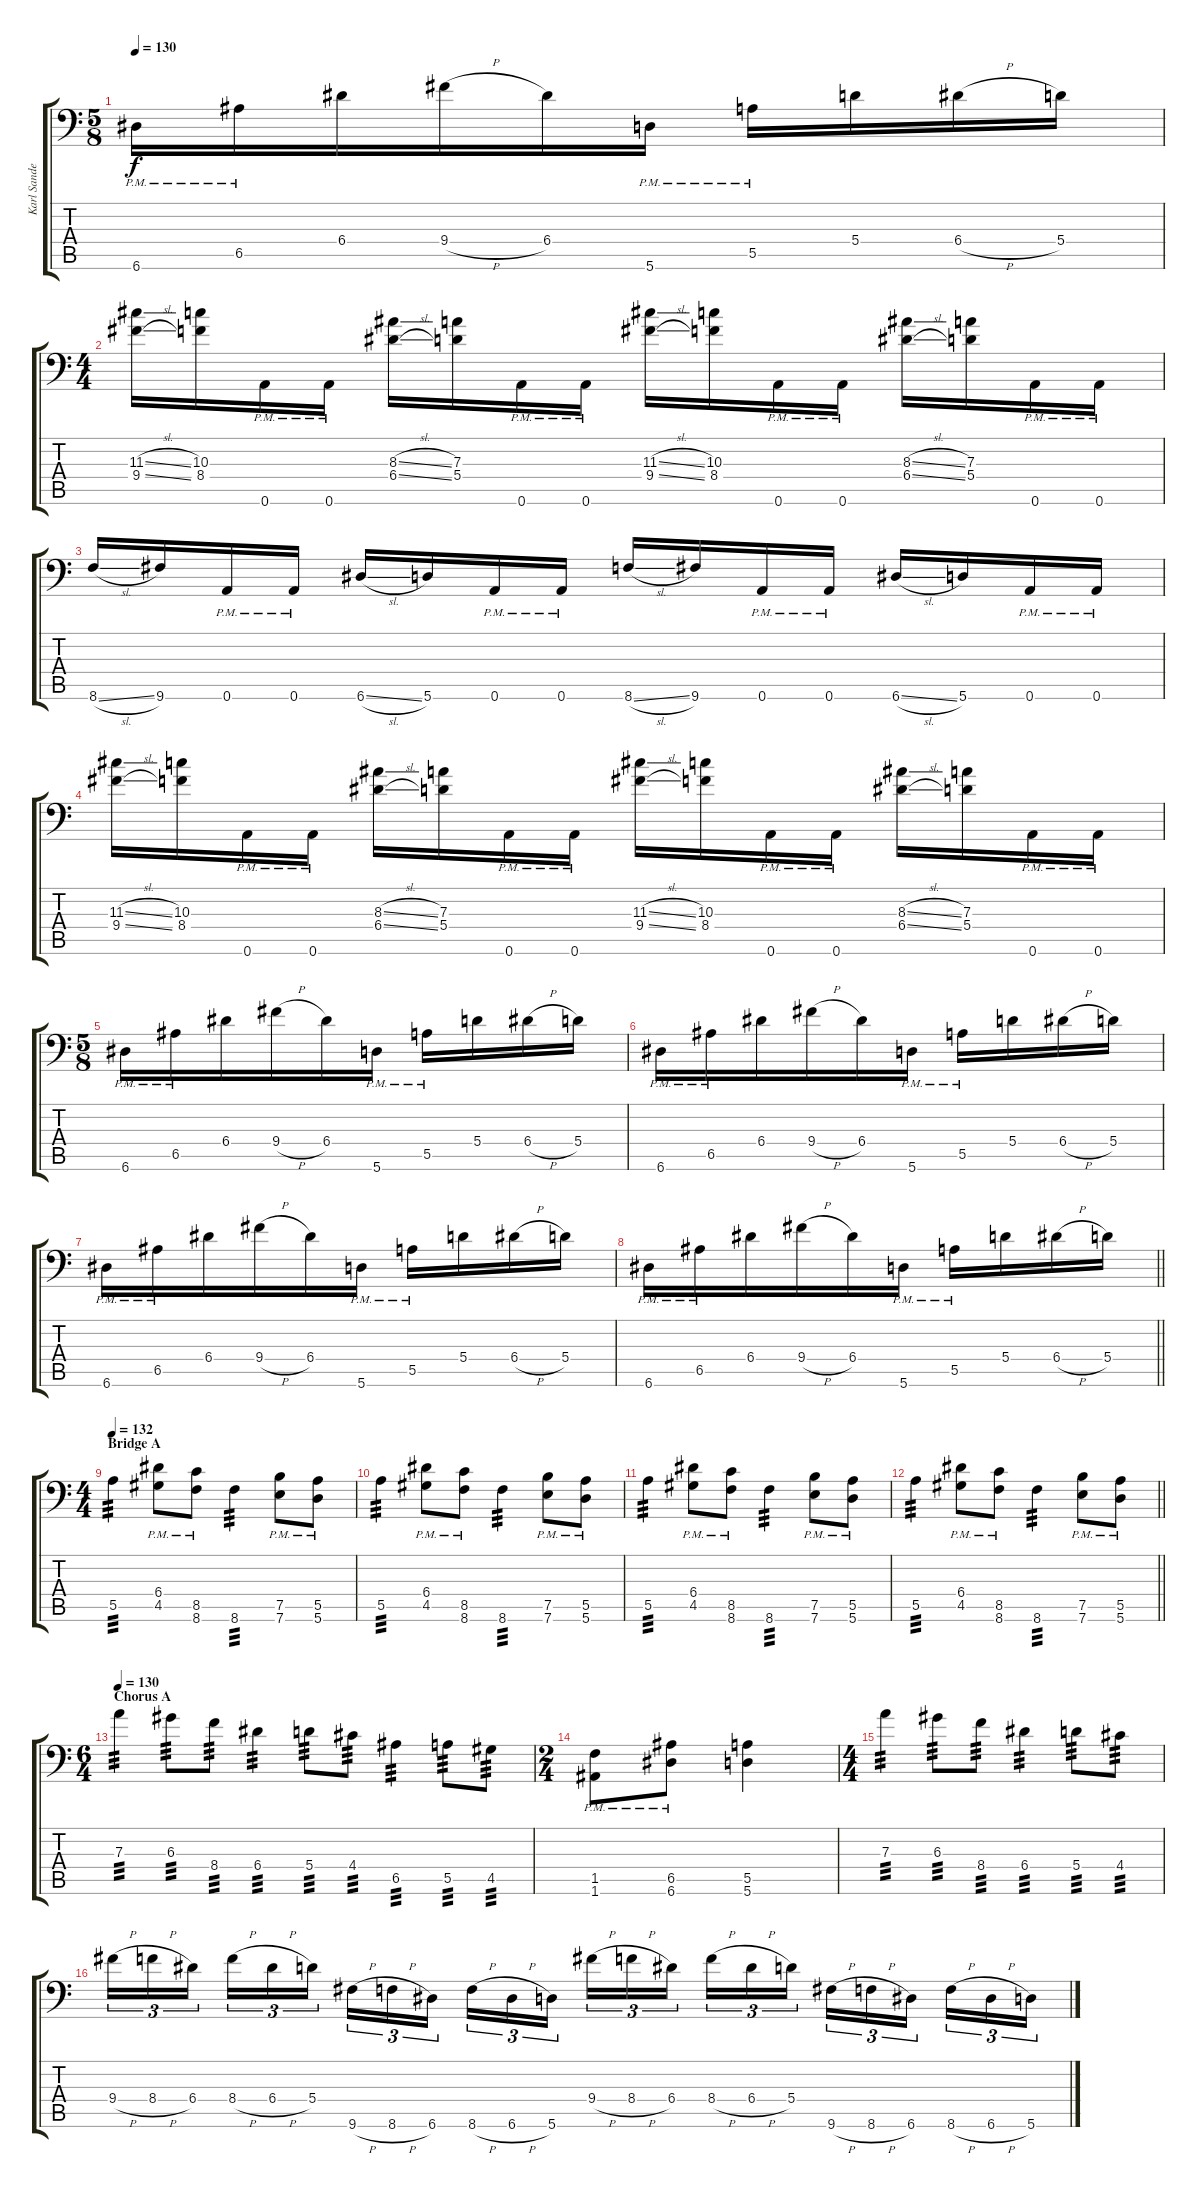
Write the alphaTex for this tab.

\track ("Karl Sanders " "Karl Sande") {instrument overdrivenguitar}
\staff {score tabs}
\tuning (B3 Gb3 D3 A2 E2 A1) {hide}
\ts (5 8)
\tempo 130
\clef f4
\ks c
6.6{pm}.16{dy f} 6.5{pm}.16 6.4.16 9.4{h}.16 6.4.16 5.6{pm}.16 5.5{pm}.16 5.4.16 6.4{h}.16 5.4.16 |
\ts (4 4)
(11.3{sl} 9.4{sl}).16 (10.3 8.4).16 0.6{pm}.16 0.6{pm}.16 (8.3{sl} 6.4{sl}).16 (7.3 5.4).16 0.6{pm}.16 0.6{pm}.16 (11.3{sl} 9.4{sl}).16 (10.3 8.4).16 0.6{pm}.16 0.6{pm}.16 (8.3{sl} 6.4{sl}).16 (7.3 5.4).16 0.6{pm}.16 0.6{pm}.16 |
8.6{sl}.16 9.6.16 0.6{pm}.16 0.6{pm}.16 6.6{sl}.16 5.6.16 0.6{pm}.16 0.6{pm}.16 8.6{sl}.16 9.6.16 0.6{pm}.16 0.6{pm}.16 6.6{sl}.16 5.6.16 0.6{pm}.16 0.6{pm}.16 |
(11.3{sl} 9.4{sl}).16 (10.3 8.4).16 0.6{pm}.16 0.6{pm}.16 (8.3{sl} 6.4{sl}).16 (7.3 5.4).16 0.6{pm}.16 0.6{pm}.16 (11.3{sl} 9.4{sl}).16 (10.3 8.4).16 0.6{pm}.16 0.6{pm}.16 (8.3{sl} 6.4{sl}).16 (7.3 5.4).16 0.6{pm}.16 0.6{pm}.16 |
\ts (5 8)
6.6{pm}.16 6.5{pm}.16 6.4.16 9.4{h}.16 6.4.16 5.6{pm}.16 5.5{pm}.16 5.4.16 6.4{h}.16 5.4.16 |
6.6{pm}.16 6.5{pm}.16 6.4.16 9.4{h}.16 6.4.16 5.6{pm}.16 5.5{pm}.16 5.4.16 6.4{h}.16 5.4.16 |
6.6{pm}.16 6.5{pm}.16 6.4.16 9.4{h}.16 6.4.16 5.6{pm}.16 5.5{pm}.16 5.4.16 6.4{h}.16 5.4.16 |
\barLineRight lightlight
6.6{pm}.16 6.5{pm}.16 6.4.16 9.4{h}.16 6.4.16 5.6{pm}.16 5.5{pm}.16 5.4.16 6.4{h}.16 5.4.16 |
\ts (4 4)
\section ("" "Bridge A")
\tempo 132
5.5.4{tp 3} (6.4{pm} 4.5{pm}).8 (8.5{pm} 8.6{pm}).8 8.6.4{tp 3} (7.5{pm} 7.6{pm}).8 (5.5{pm} 5.6{pm}).8 |
5.5.4{tp 3} (6.4{pm} 4.5{pm}).8 (8.5{pm} 8.6{pm}).8 8.6.4{tp 3} (7.5{pm} 7.6{pm}).8 (5.5{pm} 5.6{pm}).8 |
5.5.4{tp 3} (6.4{pm} 4.5{pm}).8 (8.5{pm} 8.6{pm}).8 8.6.4{tp 3} (7.5{pm} 7.6{pm}).8 (5.5{pm} 5.6{pm}).8 |
\barLineRight lightlight
5.5.4{tp 3} (6.4{pm} 4.5{pm}).8 (8.5{pm} 8.6{pm}).8 8.6.4{tp 3} (7.5{pm} 7.6{pm}).8 (5.5{pm} 5.6{pm}).8 |
\ts (6 4)
\section ("" "Chorus A")
\tempo 130
7.3.4{tp 3} 6.3.8{tp 3} 8.4.8{tp 3} 6.4.4{tp 3} 5.4.8{tp 3} 4.4.8{tp 3} 6.5.4{tp 3} 5.5.8{tp 3} 4.5.8{tp 3} |
\ts (2 4)
(1.5{pm} 1.6{pm}).8 (6.5{pm} 6.6{pm}).8 (5.5 5.6).4 |
\ts (4 4)
7.3.4{tp 3} 6.3.8{tp 3} 8.4.8{tp 3} 6.4.4{tp 3} 5.4.8{tp 3} 4.4.8{tp 3} |
9.4{h}.16{tu (3 2)} 8.4{h}.16{tu (3 2)} 6.4.16{tu (3 2) beam splitsecondary} 8.4{h}.16{tu (3 2)} 6.4{h}.16{tu (3 2)} 5.4.16{tu (3 2)} 9.6{h}.16{tu (3 2)} 8.6{h}.16{tu (3 2)} 6.6.16{tu (3 2) beam splitsecondary} 8.6{h}.16{tu (3 2)} 6.6{h}.16{tu (3 2)} 5.6.16{tu (3 2)} 9.4{h}.16{tu (3 2)} 8.4{h}.16{tu (3 2)} 6.4.16{tu (3 2) beam splitsecondary} 8.4{h}.16{tu (3 2)} 6.4{h}.16{tu (3 2)} 5.4.16{tu (3 2)} 9.6{h}.16{tu (3 2)} 8.6{h}.16{tu (3 2)} 6.6.16{tu (3 2) beam splitsecondary} 8.6{h}.16{tu (3 2)} 6.6{h}.16{tu (3 2)} 5.6.16{tu (3 2)}
